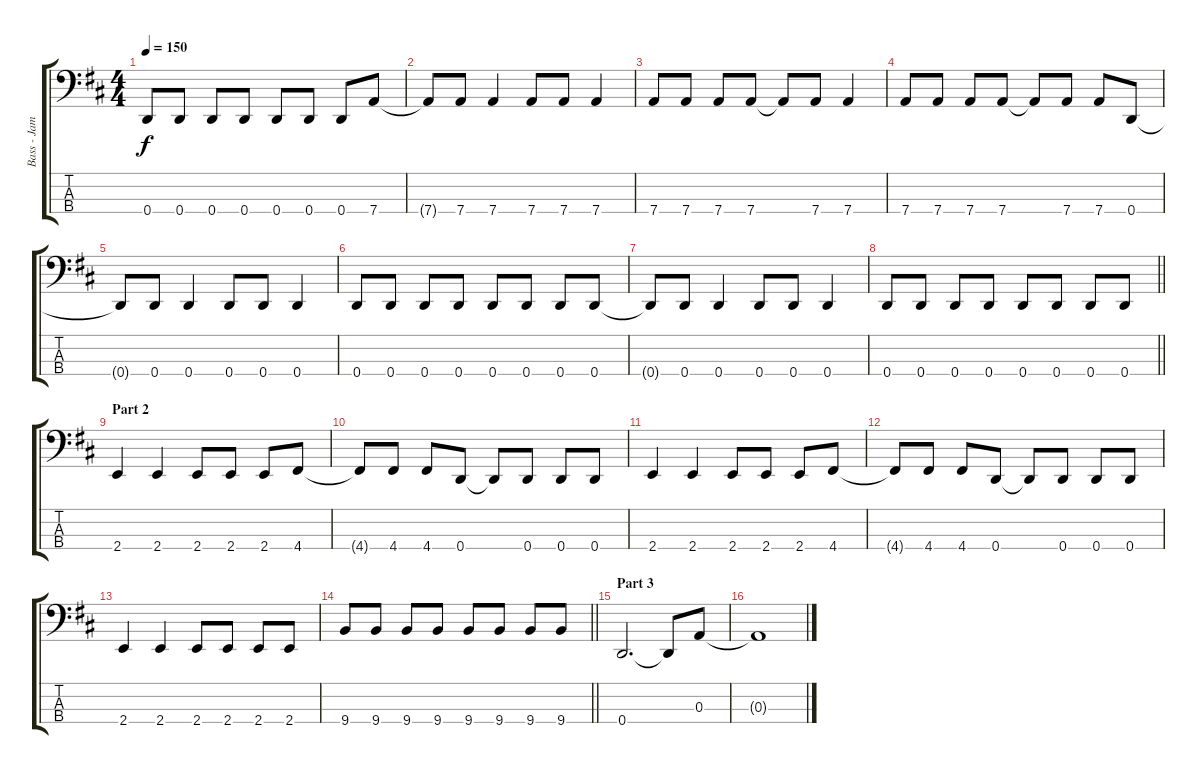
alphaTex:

\track ("Bass - James Johnston" "Bass - Jam") {instrument electricbassfinger}
\staff {score tabs}
\tuning (G2 D2 A1 D1) {hide}
\ts (4 4)
\tempo 150
\clef f4
\ks d
0.4.8{dy f} 0.4.8 0.4.8 0.4.8 0.4.8 0.4.8 0.4.8 7.4.8 |
7.4{t}.8 7.4.8 7.4.4 7.4.8 7.4.8 7.4.4 |
7.4.8 7.4.8 7.4.8 7.4.8 7.4{t}.8 7.4.8 7.4.4 |
7.4.8 7.4.8 7.4.8 7.4.8 7.4{t}.8 7.4.8 7.4.8 0.4.8 |
0.4{t}.8 0.4.8 0.4.4 0.4.8 0.4.8 0.4.4 |
0.4.8 0.4.8 0.4.8 0.4.8 0.4.8 0.4.8 0.4.8 0.4.8 |
0.4{t}.8 0.4.8 0.4.4 0.4.8 0.4.8 0.4.4 |
\barLineRight lightlight
0.4.8 0.4.8 0.4.8 0.4.8 0.4.8 0.4.8 0.4.8 0.4.8 |
\section ("" "Part 2")
2.4.4 2.4.4 2.4.8 2.4.8 2.4.8 4.4.8 |
4.4{t}.8 4.4.8 4.4.8 0.4.8 0.4{t}.8 0.4.8 0.4.8 0.4.8 |
2.4.4 2.4.4 2.4.8 2.4.8 2.4.8 4.4.8 |
4.4{t}.8 4.4.8 4.4.8 0.4.8 0.4{t}.8 0.4.8 0.4.8 0.4.8 |
2.4.4 2.4.4 2.4.8 2.4.8 2.4.8 2.4.8 |
\barLineRight lightlight
9.4.8 9.4.8 9.4.8 9.4.8 9.4.8 9.4.8 9.4.8 9.4.8 |
\section ("" "Part 3")
0.4.2{d} 0.4{t}.8 0.3.8 |
0.3{t}.1
